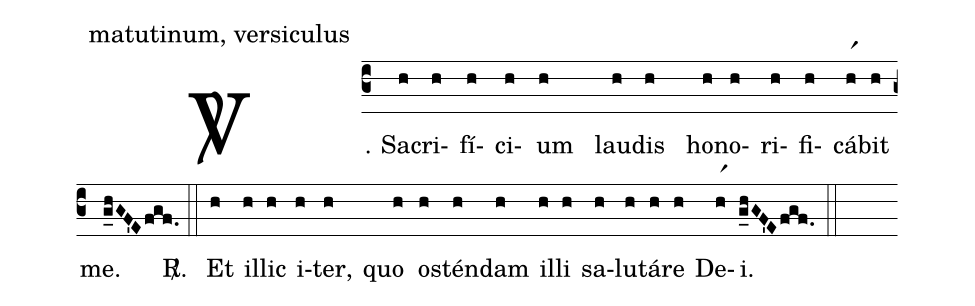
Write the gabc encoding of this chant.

office-part: matutinum, versiculus;
%%
(c3)
<sp>V/</sp>. S{a}(h)cri(h)fí(h)ci(h)um(h) lau(h)dis(h) ho(h)no(h)ri(h)fi(h)cá(hr1)bit(h) me.(g_hGF'Efgf.) <sp>R/</sp>.(::)
Et(h) il(h)lic(h) i(h)ter,(h) quo(h) os(h)tén(h)dam(h) il(h)li(h) sa(h)lu(h)tá(h)re(h) De(hr1)i.(g_hGF'Efgf.) (::)
